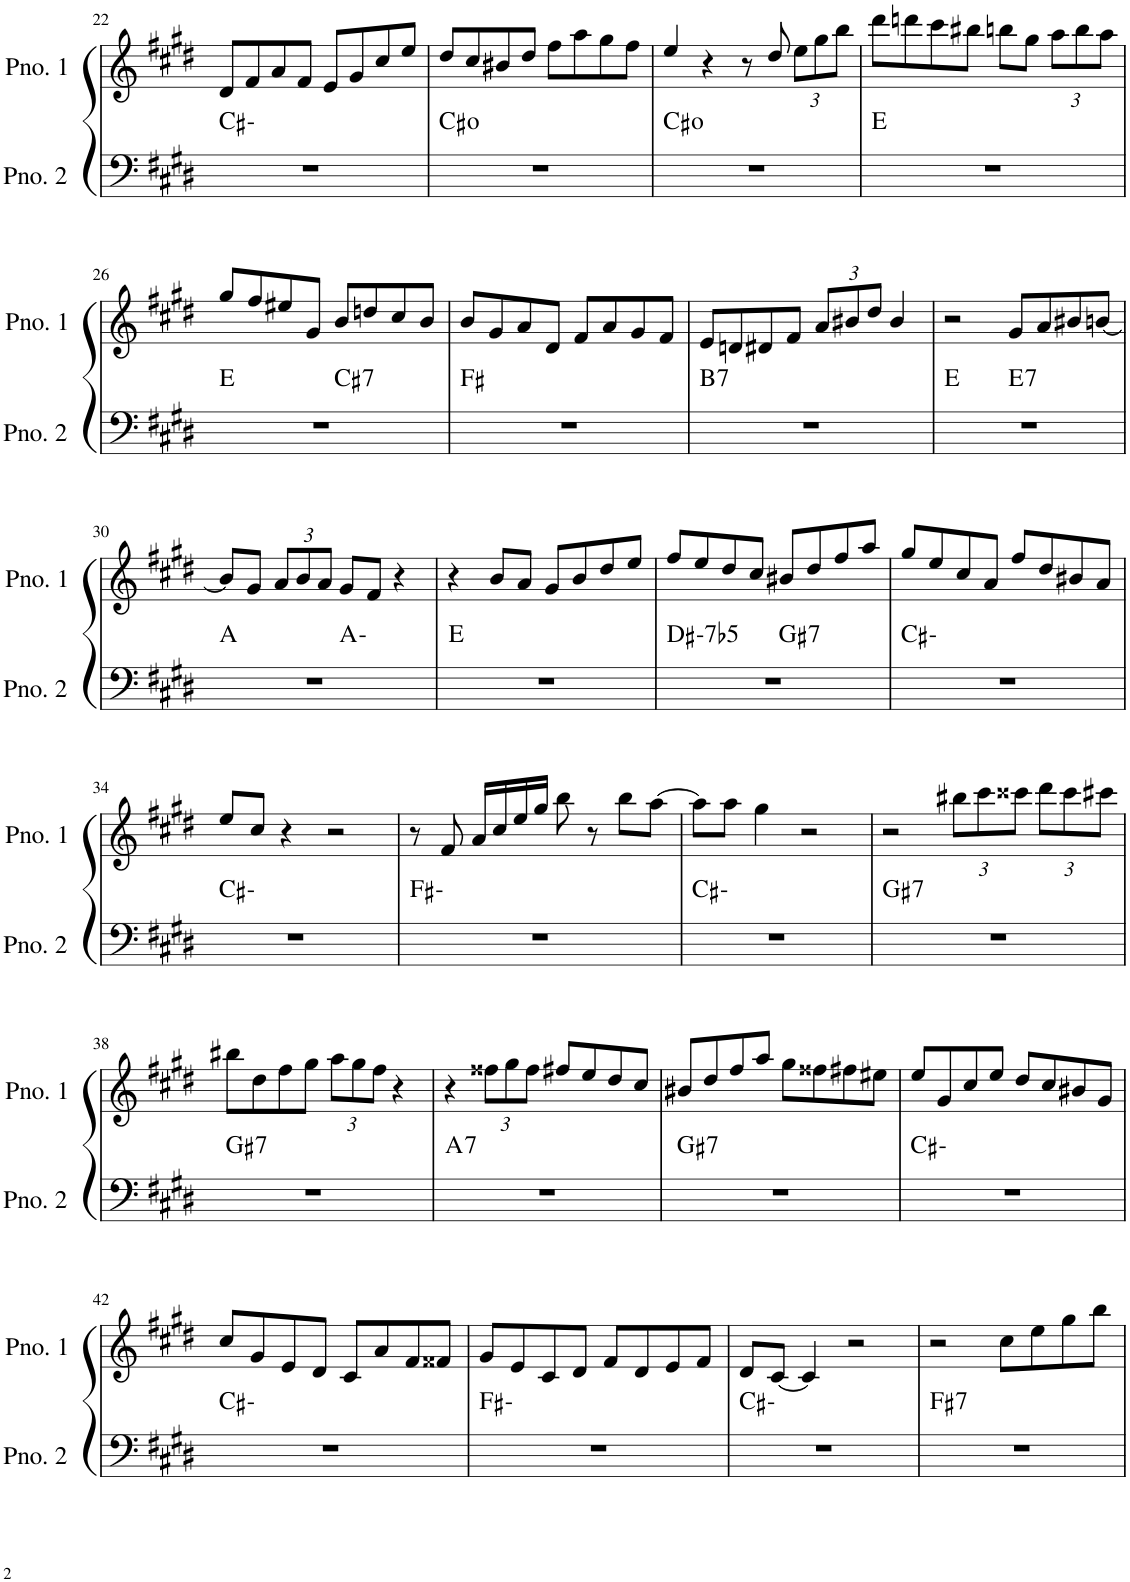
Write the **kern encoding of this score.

**kern	**harte	**kern
*part2	*part2	*part1
*staff2	*	*staff1
*I"ピアノ 2	*	*I"ピアノ 1
!!LO:PB:g=z
*clefF4	*	*clefG2
*k[f#c#g#d#]	*	*k[f#c#g#d#]
*M4/4	*	*M4/4
=22	=22	=22
1r	C#:min	8d#/L
.	.	8f#/
.	.	8a/
.	.	8f#/J
.	.	8e/L
.	.	8g#/
.	.	8cc#/
.	.	8ee/J
=23	=23	=23
1r	C#:dim	8dd#/L
.	.	8cc#/
.	.	8b#X/
.	.	8dd#/J
.	.	8ff#\L
.	.	8aa\
.	.	8gg#\
.	.	8ff#\J
=24	=24	=24
1r	C#:dim	4ee/
.	.	4r
.	.	8r
.	.	8dd#/
*	*	*Xbrackettup
.	.	12ee\L
.	.	12gg#\
.	.	12bb\J
=25	=25	=25
1r	E:maj	8ddd#\L
.	.	8dddn\
.	.	8ccc#\
.	.	8bb#X\J
.	.	8bbn\L
.	.	8gg#\J
.	.	12aa\L
.	.	12bb\
.	.	12aa\J
!!LO:LB:g=z
=26	=26	=26
*^	*	*
1r	2ryy	E:maj	8gg#/L
.	.	.	8ff#/
.	.	.	8ee#X/
.	.	.	8g#/J
!	!	!LO:H:kt=7	!
.	2ryy	C#:7	8b/L
.	.	.	8ddn/
.	.	.	8cc#/
.	.	.	8b/J
*v	*v	*	*
=27	=27	=27
1r	F#:maj	8b/L
.	.	8g#/
.	.	8a/
.	.	8d#/J
.	.	8f#/L
.	.	8a/
.	.	8g#/
.	.	8f#/J
=28	=28	=28
!	!LO:H:kt=7	!
1r	B:7	8e/L
.	.	8dn/
.	.	8d#X/
.	.	8f#/J
.	.	12a/L
.	.	12b#X/
.	.	12dd#/J
.	.	4b#/
=29	=29	=29
*^	*	*
1r	2ryy	E:maj	2r
!	!	!LO:H:kt=7	!
.	2ryy	E:7	8g#/L
.	.	.	8a/
.	.	.	8b#X/
.	.	.	[8bn/J
!!LO:LB:g=z
=30	=30	=30	=30
1r	2ryy	A:maj	8b/L]
.	.	.	8g#/J
.	.	.	12a/L
.	.	.	12b/
.	.	.	12a/J
.	2ryy	A:min	8g#/L
.	.	.	8f#/J
.	.	.	4r
*v	*v	*	*
=31	=31	=31
1r	E:maj	4r
.	.	8b/L
.	.	8a/J
.	.	8g#/L
.	.	8b/
.	.	8dd#/
.	.	8ee/J
=32	=32	=32
!	!LO:H:kt=-7b5	!
*^	*	*
1r	2ryy	D#:hdim7	8ff#/L
.	.	.	8ee/
.	.	.	8dd#/
.	.	.	8cc#/J
!	!	!LO:H:kt=7	!
.	2ryy	G#:7	8b#X/L
.	.	.	8dd#/
.	.	.	8ff#/
.	.	.	8aa/J
*v	*v	*	*
=33	=33	=33
1r	C#:min	8gg#/L
.	.	8ee/
.	.	8cc#/
.	.	8a/J
.	.	8ff#/L
.	.	8dd#/
.	.	8b#X/
.	.	8a/J
!!LO:LB:g=z
=34	=34	=34
1r	C#:min	8ee/L
.	.	8cc#/J
.	.	4r
.	.	2r
=35	=35	=35
1r	F#:min	8r
.	.	8f#/
.	.	16a/LL
.	.	16cc#/
.	.	16ee/
.	.	16gg#/JJ
.	.	8bb\
.	.	8r
.	.	8bb\L
.	.	[8aa\J
=36	=36	=36
1r	C#:min	8aa\L]
.	.	8aa\J
.	.	4gg#\
.	.	2r
=37	=37	=37
!	!LO:H:kt=7	!
1r	G#:7	2r
.	.	12bb#X\L
.	.	12ccc#\
.	.	12ccc##X\J
.	.	12ddd#\L
.	.	12ccc##\
.	.	12ccc#X\J
!!LO:LB:g=z
=38	=38	=38
!	!LO:H:kt=7	!
1r	G#:7	8bb#X\L
.	.	8dd#\
.	.	8ff#\
.	.	8gg#\J
.	.	12aa\L
.	.	12gg#\
.	.	12ff#\J
.	.	4r
=39	=39	=39
!	!LO:H:kt=7	!
1r	A:7	4r
.	.	12ff##X\L
.	.	12gg#\
.	.	12ff##\J
.	.	8ff#X/L
.	.	8ee/
.	.	8dd#/
.	.	8cc#/J
=40	=40	=40
!	!LO:H:kt=7	!
1r	G#:7	8b#X/L
.	.	8dd#/
.	.	8ff#/
.	.	8aa/J
.	.	8gg#\L
.	.	8ff##X\
.	.	8ff#X\
.	.	8ee#X\J
=41	=41	=41
1r	C#:min	8ee/L
.	.	8g#/
.	.	8cc#/
.	.	8ee/J
.	.	8dd#/L
.	.	8cc#/
.	.	8b#X/
.	.	8g#/J
!!LO:LB:g=z
=42	=42	=42
1r	C#:min	8cc#/L
.	.	8g#/
.	.	8e/
.	.	8d#/J
.	.	8c#/L
.	.	8a/
.	.	8f#/
.	.	8f##X/J
=43	=43	=43
1r	F#:min	8g#/L
.	.	8e/
.	.	8c#/
.	.	8d#/J
.	.	8f#/L
.	.	8d#/
.	.	8e/
.	.	8f#/J
=44	=44	=44
1r	C#:min	8d#/L
.	.	[8c#/J
.	.	4c#/]
.	.	2r
=45	=45	=45
!	!LO:H:kt=7	!
1r	F#:7	2r
.	.	8cc#\L
.	.	8ee\
.	.	8gg#\
.	.	8bb\J
=	=	=
*-	*-	*-
